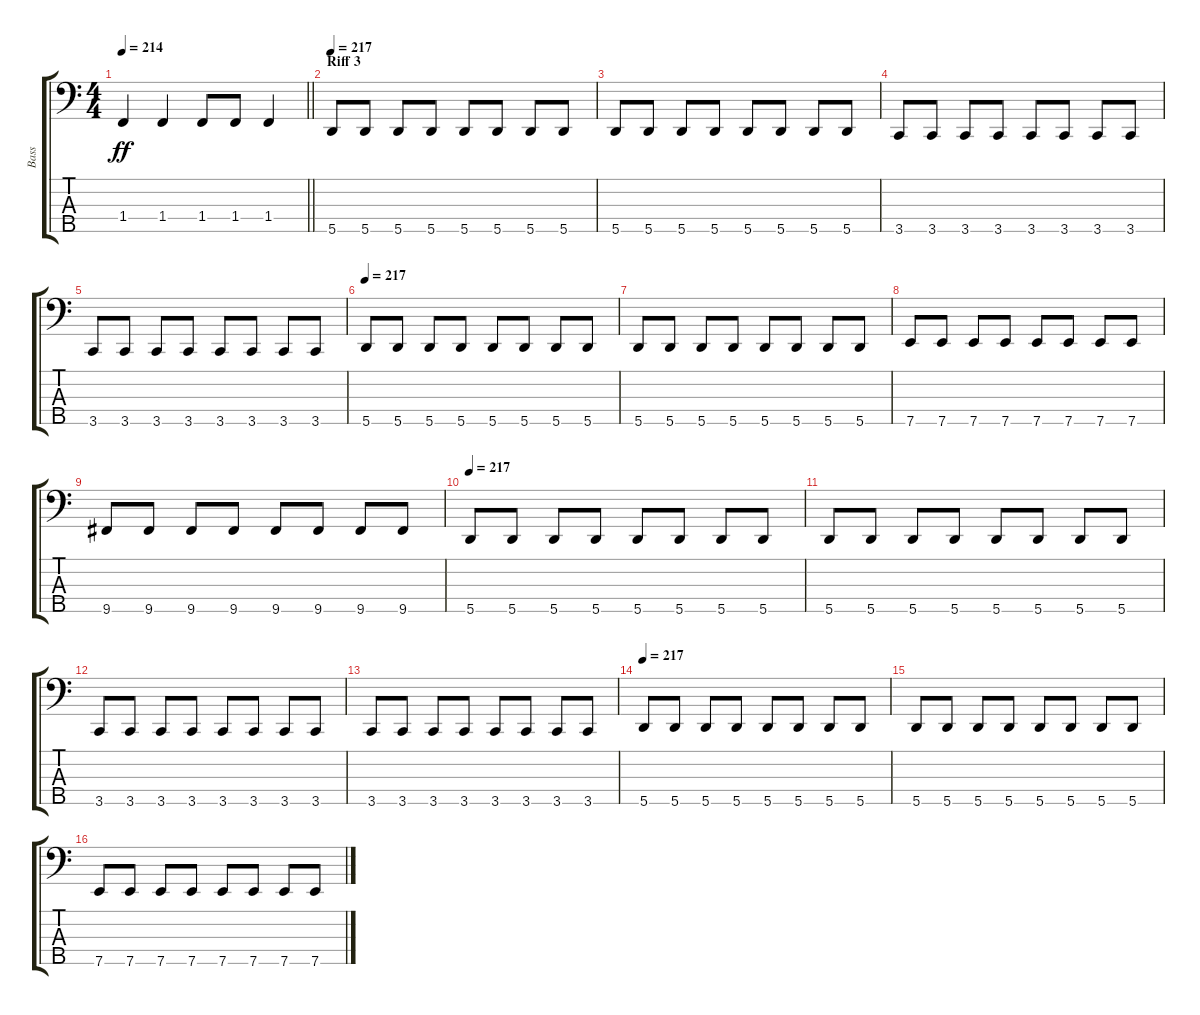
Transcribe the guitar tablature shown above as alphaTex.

\track ("Bass" "Bass") {instrument electricbasspick}
\staff {score tabs}
\tuning (G2 D2 A1 E1 A0) {hide}
\ts (4 4)
\tempo 214
\clef f4
\barLineRight lightlight
\ks c
1.4.4{dy ff} 1.4.4 1.4.8 1.4.8 1.4.4 |
\section ("" "Riff 3")
\tempo 217
5.5.8 5.5.8 5.5.8 5.5.8 5.5.8 5.5.8 5.5.8 5.5.8 |
5.5.8 5.5.8 5.5.8 5.5.8 5.5.8 5.5.8 5.5.8 5.5.8 |
3.5.8 3.5.8 3.5.8 3.5.8 3.5.8 3.5.8 3.5.8 3.5.8 |
3.5.8 3.5.8 3.5.8 3.5.8 3.5.8 3.5.8 3.5.8 3.5.8 |
\tempo 217
5.5.8 5.5.8 5.5.8 5.5.8 5.5.8 5.5.8 5.5.8 5.5.8 |
5.5.8 5.5.8 5.5.8 5.5.8 5.5.8 5.5.8 5.5.8 5.5.8 |
7.5.8 7.5.8 7.5.8 7.5.8 7.5.8 7.5.8 7.5.8 7.5.8 |
9.5.8 9.5.8 9.5.8 9.5.8 9.5.8 9.5.8 9.5.8 9.5.8 |
\tempo 217
5.5.8 5.5.8 5.5.8 5.5.8 5.5.8 5.5.8 5.5.8 5.5.8 |
5.5.8 5.5.8 5.5.8 5.5.8 5.5.8 5.5.8 5.5.8 5.5.8 |
3.5.8 3.5.8 3.5.8 3.5.8 3.5.8 3.5.8 3.5.8 3.5.8 |
3.5.8 3.5.8 3.5.8 3.5.8 3.5.8 3.5.8 3.5.8 3.5.8 |
\tempo 217
5.5.8 5.5.8 5.5.8 5.5.8 5.5.8 5.5.8 5.5.8 5.5.8 |
5.5.8 5.5.8 5.5.8 5.5.8 5.5.8 5.5.8 5.5.8 5.5.8 |
7.5.8 7.5.8 7.5.8 7.5.8 7.5.8 7.5.8 7.5.8 7.5.8
